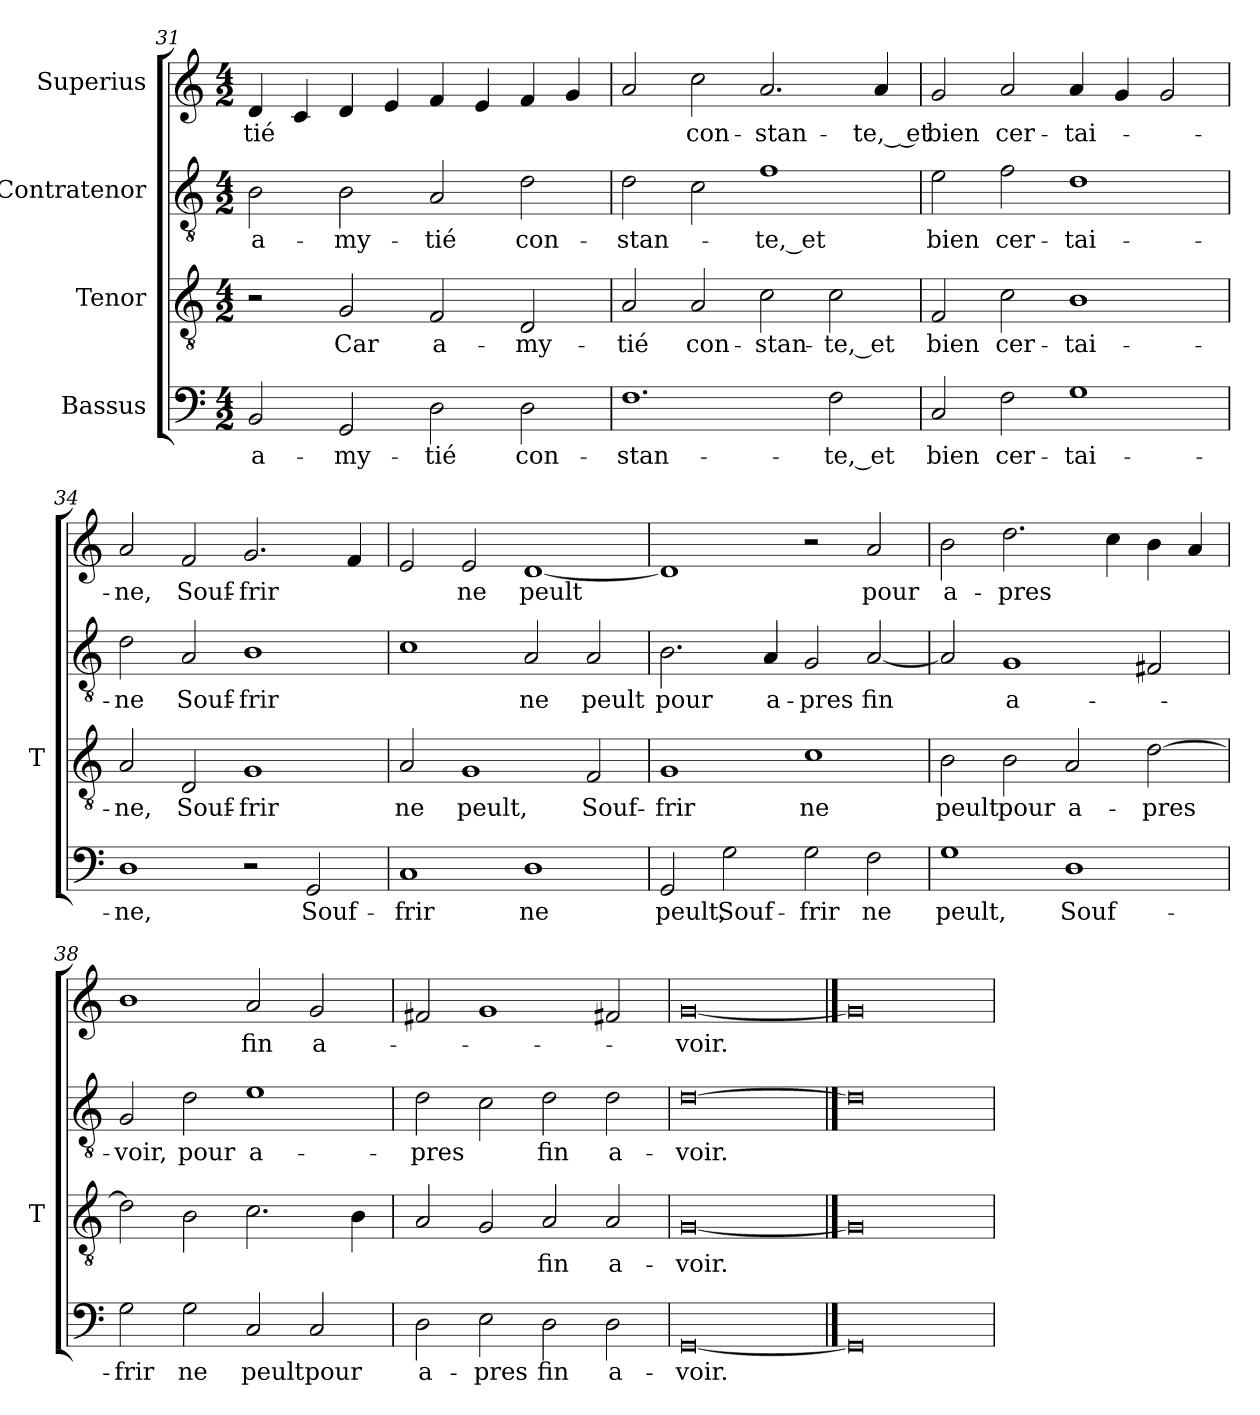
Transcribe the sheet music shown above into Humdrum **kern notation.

**kern	**text	**kern	**text	**kern	**text	**kern	**text
*part4	*part4	*part3	*part3	*part2	*part2	*part1	*part1
*staff4	*staff4	*staff3	*staff3	*staff2	*staff2	*staff1	*staff1
*I"Bassus	*	*I"Tenor	*	*I"Contratenor	*	*I"Superius	*
*	*	*I'T	*	*	*	*	*
*clefF4	*	*clefGv2	*	*clefGv2	*	*clefG2	*
*k[]	*	*k[]	*	*k[]	*	*k[]	*
*M4/2	*	*M4/2	*	*M4/2	*	*M4/2	*
=31	=31	=31	=31	=31	=31	=31	=31
2BB	a-	2r	.	2B	a-	4d	-tié
.	.	.	.	.	.	4c	.
2GG	my-	2G	-Car	2B	my-	4d	.
.	.	.	.	.	.	4e	.
2D	-tié	2F	a-	2A	-tié	4f	.
.	.	.	.	.	.	4e	.
2D	con-	2D	my-	2d	con-	4f	.
.	.	.	.	.	.	4g	.
=32	=32	=32	=32	=32	=32	=32	=32
1.F	stan-	2A	-tié	2d	stan-	2a	.
.	.	2A	con-	2c	.	2cc	con-
.	.	2c	stan-	1f	-te,_et	2.a	stan-
2F	-te,_et	2c	-te,_et	.	.	.	.
.	.	.	.	.	.	4a	-te,_ et
=33	=33	=33	=33	=33	=33	=33	=33
2C	-bien	2F	-bien	2e	-bien	2g	-bien
2F	cer-	2c	cer-	2f	cer-	2a	cer-
1G	tai-	1B	tai-	1d	tai-	4a	tai-
.	.	.	.	.	.	4g	.
.	.	.	.	.	.	2g	.
=34	=34	=34	=34	=34	=34	=34	=34
1D	-ne,	2A	-ne,	2d	-ne	2a	-ne,
.	.	2D	Souf-	2A	Souf-	2f	Souf-
2r	.	1G	-frir	1B	-frir	2.g	-frir
2GG	Souf-	.	.	.	.	.	.
.	.	.	.	.	.	4f	.
=35	=35	=35	=35	=35	=35	=35	=35
1C	-frir	2A	-ne	1c	.	2e	.
.	.	1G	-peult,	.	.	2e	-ne
1D	-ne	.	.	2A	-ne	[1d	-peult
.	.	2F	Souf-	2A	-peult	.	.
=36	=36	=36	=36	=36	=36	=36	=36
2GG	-peult,	1G	-frir	2.B	-pour	1d]	.
2G	Souf-	.	.	.	.	.	.
.	.	.	.	4A	a-	.	.
2G	-frir	1c	-ne	2G	-pres	2r	.
2F	-ne	.	.	[2A	-fin	2a	-pour
=37	=37	=37	=37	=37	=37	=37	=37
1G	-peult,	2B	-peult	2A]	.	2b	a-
.	.	2B	-pour	1G	a-	2.dd	-pres
1D	Souf-	2A	a-	.	.	.	.
.	.	.	.	.	.	4cc	.
.	.	[2d	-pres	2F#X	.	4b	.
.	.	.	.	.	.	4a	.
=38	=38	=38	=38	=38	=38	=38	=38
2G	-frir	2d]	.	2G	-voir,	1b	.
2G	-ne	2B	.	2d	-pour	.	.
2C	-peult	2.c	.	1e	a-	2a	-fin
2C	-pour	.	.	.	.	2g	a-
.	.	4B	.	.	.	.	.
=39	=39	=39	=39	=39	=39	=39	=39
2D	a-	2A	.	2d	-pres	2f#X	.
2E	-pres	2G	.	2c	.	1g	.
2D	-fin	2A	-fin	2d	-fin	.	.
2D	a-	2A	a-	2d	a-	2f#X	.
=40	=40	=40	=40	=40	=40	=40	=40
[0GG	-voir.	[0G	-voir.	[0d	-voir.	[0g	-voir.
==41	==41	==41	==41	==41	==41	==41	==41
0GG]	.	0G]	.	0d]	.	0g]	.
=	=	=	=	=	=	=	=
*-	*-	*-	*-	*-	*-	*-	*-
